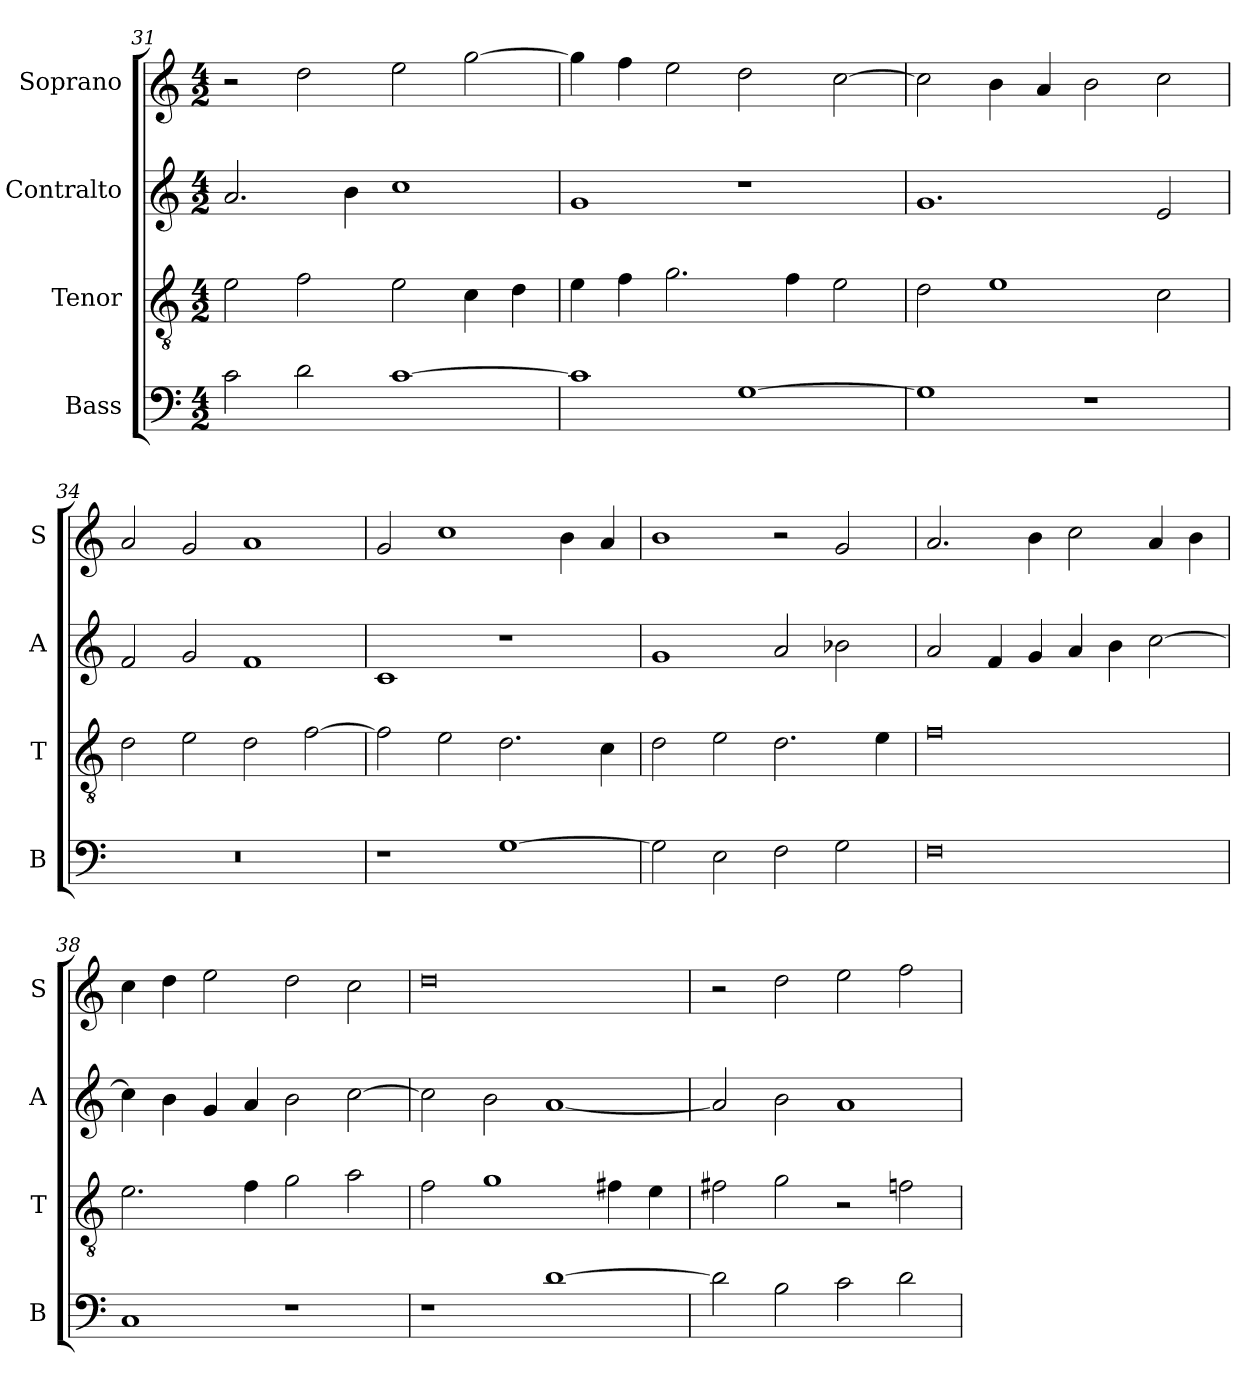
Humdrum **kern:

**kern	**kern	**kern	**kern
*part4	*part3	*part2	*part1
*staff4	*staff3	*staff2	*staff1
*I"Bass	*I"Tenor	*I"Contralto	*I"Soprano
*I'B	*I'T	*I'A	*I'S
*clefF4	*clefGv2	*clefG2	*clefG2
*k[]	*k[]	*k[]	*k[]
*G:mix	*G:mix	*G:mix	*G:mix
*M4/2	*M4/2	*M4/2	*M4/2
=31	=31	=31	=31
2c	2e	2.a	2r
2d	2f	.	2dd
.	.	4b	.
[1c	2e	1cc	2ee
.	4c	.	[2gg
.	4d	.	.
=32	=32	=32	=32
1c]	4e	1g	4gg]
.	4f	.	4ff
.	2.g	.	2ee
[1G	.	1r	2dd
.	4f	.	.
.	2e	.	[2cc
=33	=33	=33	=33
1G]	2d	1.g	2cc]
.	1e	.	4b
.	.	.	4a
1r	.	.	2b
.	2c	2e	2cc
=34	=34	=34	=34
0r	2d	2f	2a
.	2e	2g	2g
.	2d	1f	1a
.	[2f	.	.
=35	=35	=35	=35
1r	2f]	1c	2g
.	2e	.	1cc
[1G	2.d	1r	.
.	.	.	4b
.	4c	.	4a
=36	=36	=36	=36
2G]	2d	1g	1b
2E	2e	.	.
2F	2.d	2a	2r
2G	.	2b-X	2g
.	4e	.	.
=37	=37	=37	=37
0F	0f	2a	2.a
.	.	4f	.
.	.	4g	4b
.	.	4a	2cc
.	.	4b	.
.	.	[2cc	4a
.	.	.	4b
=38	=38	=38	=38
1C	2.e	4cc]	4cc
.	.	4b	4dd
.	.	4g	2ee
.	4f	4a	.
1r	2g	2b	2dd
.	2a	[2cc	2cc
=39	=39	=39	=39
1r	2f	2cc]	0dd
.	1g	2b	.
[1d	.	[1a	.
.	4f#X	.	.
.	4e	.	.
=40	=40	=40	=40
2d]	2f#X	2a]	2r
2B	2g	2b	2dd
2c	2r	1a	2ee
2d	2fn	.	2ff
=	=	=	=
*-	*-	*-	*-
